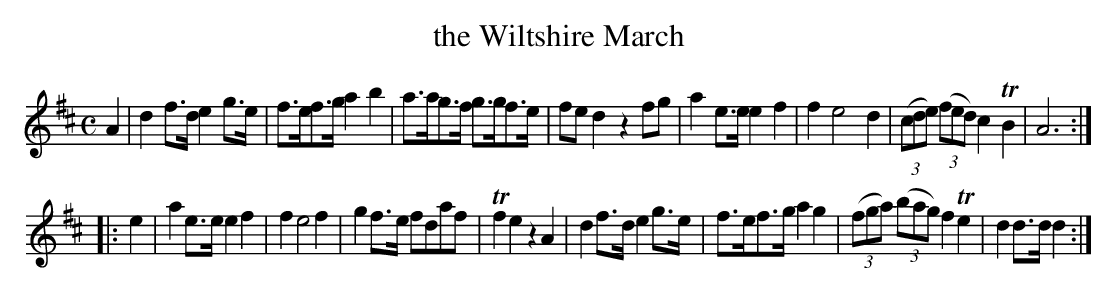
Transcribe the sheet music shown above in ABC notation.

X:1
T: the Wiltshire March
M: C
L: 1/8
K: D
A2 |\
d2f>d e2g>e | f>ef>g a2b2 | a>ag>f g>gf>e | fed2 z2fg |\
a2e>e e2f2 | f2 e4 d2 | (3(cde) (3(fed) c2TB2 | A6 :|
|: e2 |\
a2e>e e2f2 | f2 e4 f2 | g2f>e fdaf | Tf2e2 z2A2 |\
d2f>d e2g>e | f>ef>g a2g2 | (3(fga) (3(bag) f2Te2 | d2d>d d2 :|
